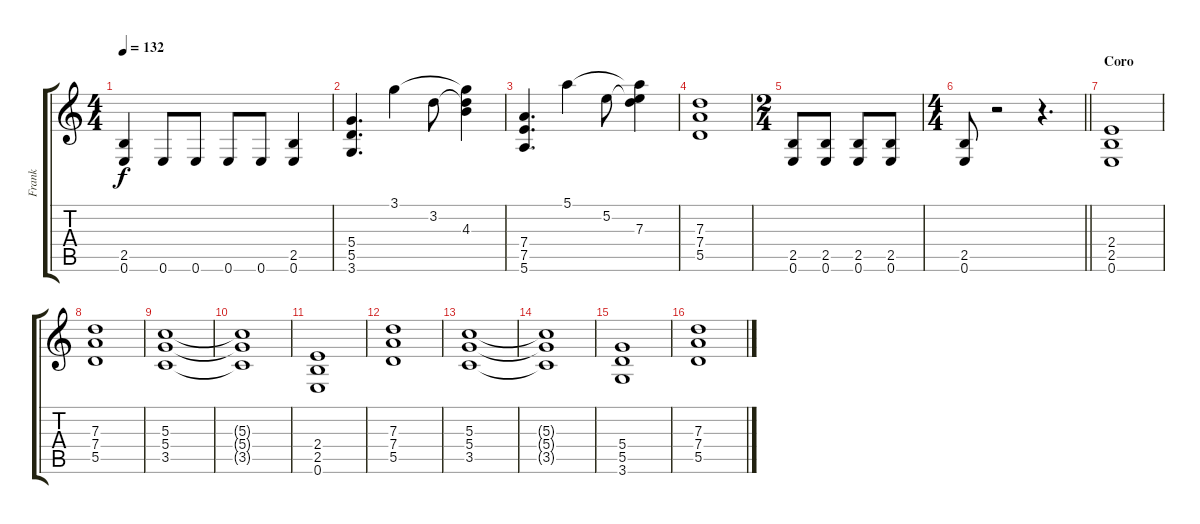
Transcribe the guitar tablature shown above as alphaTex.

\track ("Frank" "Frank") {instrument distortionguitar}
\staff {score tabs}
\tuning (E4 B3 G3 D3 A2 E2) {hide}
\ts (4 4)
\tempo 132
\clef g2
\ks c
(2.5 0.6).4{dy f} 0.6.8 0.6.8 0.6.8 0.6.8 (2.5 0.6).4 |
(5.4 5.5 3.6).4{d} 3.1.4 3.2.8 (3.1{t} 3.2{t} 4.3).4 |
(7.4 7.5 5.6).4{d} 5.1.4 5.2.8 (5.1{t} 5.2{t} 7.3).4 |
(7.3 7.4 5.5).1 |
\ts (2 4)
(2.5 0.6).8 (2.5 0.6).8 (2.5 0.6).8 (2.5 0.6).8 |
\ts (4 4)
\barLineRight lightlight
(2.5 0.6).8 r.2 r.4{d} |
\section ("" "Coro")
(2.4 2.5 0.6).1 |
(7.3 7.4 5.5).1 |
(5.3 5.4 3.5).1 |
(5.3{t} 5.4{t} 3.5{t}).1 |
(2.4 2.5 0.6).1 |
(7.3 7.4 5.5).1 |
(5.3 5.4 3.5).1 |
(5.3{t} 5.4{t} 3.5{t}).1 |
(5.4 5.5 3.6).1 |
(7.3 7.4 5.5).1
